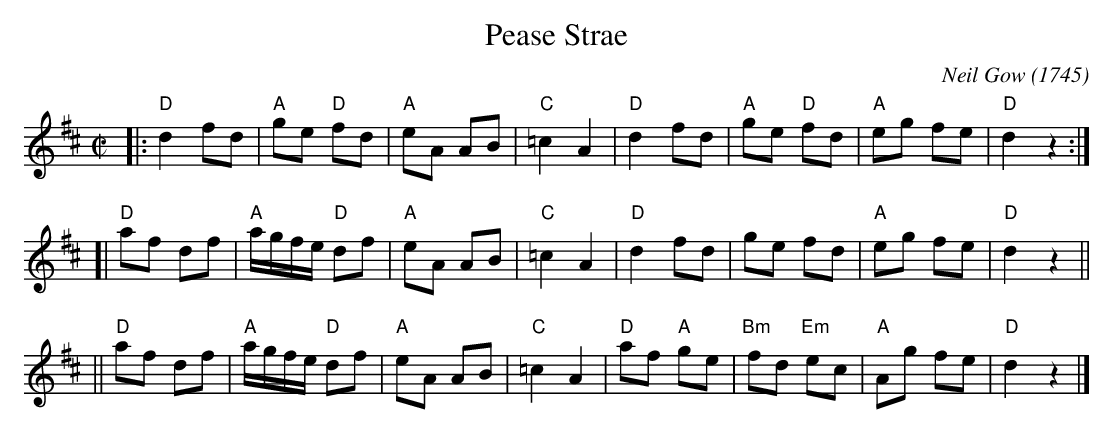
X:1
T: Pease Strae
C: Neil Gow (1745)
M: C|
L: 1/16
K: D
|:"D"d4   f2d2 | "A"g2e2 "D"f2d2 | "A"e2A2 A2B2 | "C"=c4 A4 \
| "D"d4   f2d2 | "A"g2e2 "D"f2d2 | "A"e2g2 f2e2 | "D" d4 z4 :|
[|"D"a2f2 d2f2 | "A"agfe "D"d2f2 | "A"e2A2 A2B2 | "C"=c4 A4 \
| "D"d4   f2d2 |    g2e2    f2d2 | "A"e2g2 f2e2 | "D" d4 z4 ||
||"D"a2f2 d2f2 | "A"agfe "D"d2f2 | "A"e2A2 A2B2 | "C"=c4 A4 \
| "D"a2f2 "A"g2e2 | "Bm"f2d2 "Em"e2c2 | "A"A2g2 f2e2 | "D"d4 z4 |]
